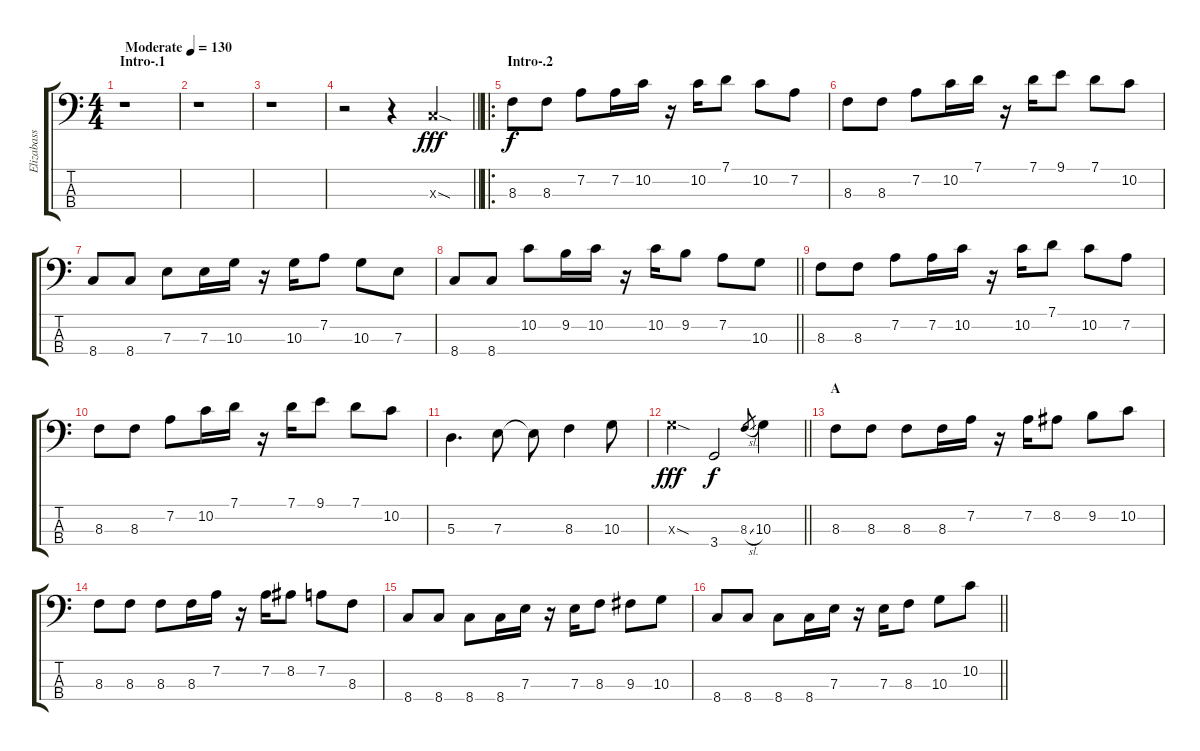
\track ("Elizabass" "Elizabass") {instrument electricbassfinger}
\staff {score tabs}
\tuning (G2 D2 A1 E1) {hide}
\ts (4 4)
\section ("" "Intro-.1")
\tempo (130 "Moderate")
\clef f4
\ks c
r.1{dy fff instrument electricbassfinger} |
r.1 |
r.1 |
\barLineRight lightlight
r.2 r.4 3.3{sod x}.4 |
\ro
\section ("" "Intro-.2")
8.3.8{dy f} 8.3.8 7.2.8 7.2.16 10.2.16 r.16 10.2.16 7.1.8 10.2.8 7.2.8 |
8.3.8 8.3.8 7.2.8 10.2.16 7.1.16 r.16 7.1.16 9.1.8 7.1.8 10.2.8 |
8.4.8 8.4.8 7.3.8 7.3.16 10.3.16 r.16 10.3.16 7.2.8 10.3.8 7.3.8 |
\barLineRight lightlight
8.4.8 8.4.8 10.2.8 9.2.16 10.2.16 r.16 10.2.16 9.2.8 7.2.8 10.3.8 |
8.3.8 8.3.8 7.2.8 7.2.16 10.2.16 r.16 10.2.16 7.1.8 10.2.8 7.2.8 |
8.3.8 8.3.8 7.2.8 10.2.16 7.1.16 r.16 7.1.16 9.1.8 7.1.8 10.2.8 |
5.3.4{d} 7.3.8 7.3{t}.8 8.3.4 10.3.8 |
\barLineRight lightlight
10.3{sod x}.4{dy fff} 3.4.2{dy f} 8.3{sl}.8{gr} 10.3.4 |
\section ("" "A")
8.3.8 8.3.8 8.3.8 8.3.16 7.2.16 r.16 7.2.16 8.2.8 9.2.8 10.2.8 |
8.3.8 8.3.8 8.3.8 8.3.16 7.2.16 r.16 7.2.16 8.2.8 7.2.8 8.3.8 |
8.4.8 8.4.8 8.4.8 8.4.16 7.3.16 r.16 7.3.16 8.3.8 9.3.8 10.3.8 |
\barLineRight lightlight
8.4.8 8.4.8 8.4.8 8.4.16 7.3.16 r.16 7.3.16 8.3.8 10.3.8 10.2.8
